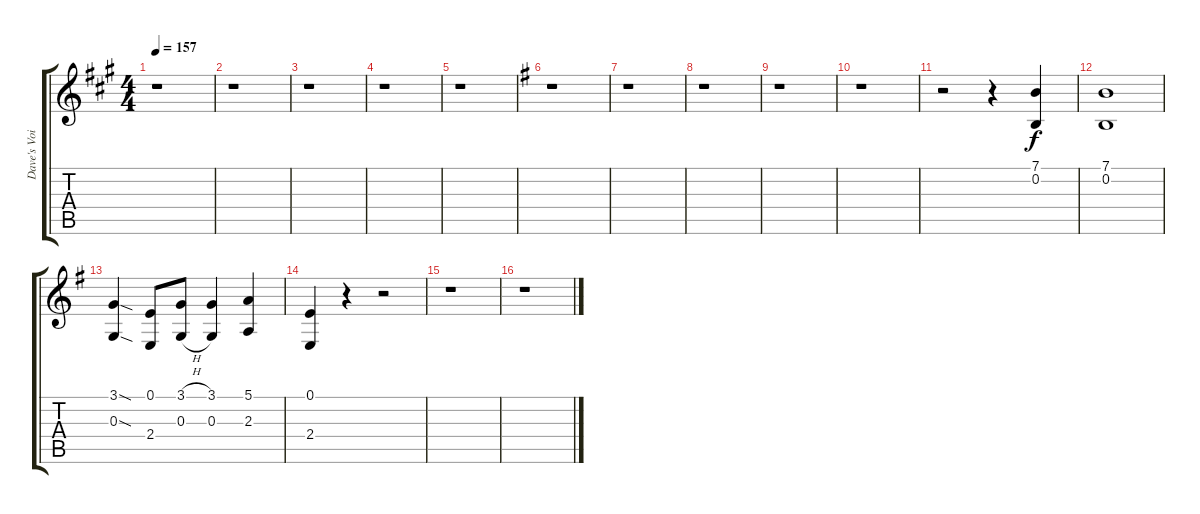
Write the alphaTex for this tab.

\track ("Dave's Voice + Harmony" "Dave's Voi") {instrument tenorsax}
\staff {score tabs}
\tuning (E4 B3 G3 D3 A2 E2) {hide}
\ts (4 4)
\tempo 157
\clef g2
\ks a
r.1{dy f} |
r.1 |
r.1 |
r.1 |
r.1 |
\ks g
r.1 |
r.1 |
r.1 |
r.1 |
r.1 |
r.2 r.4 (7.1 0.2).4 |
(7.1 0.2).1 |
(3.1{sod} 0.3{sod}).4 (0.1 2.4).8 (3.1{h} 0.3{h}).8 (3.1 0.3).4 (5.1 2.3).4 |
(0.1 2.4).4 r.4 r.2 |
r.1 |
r.1
